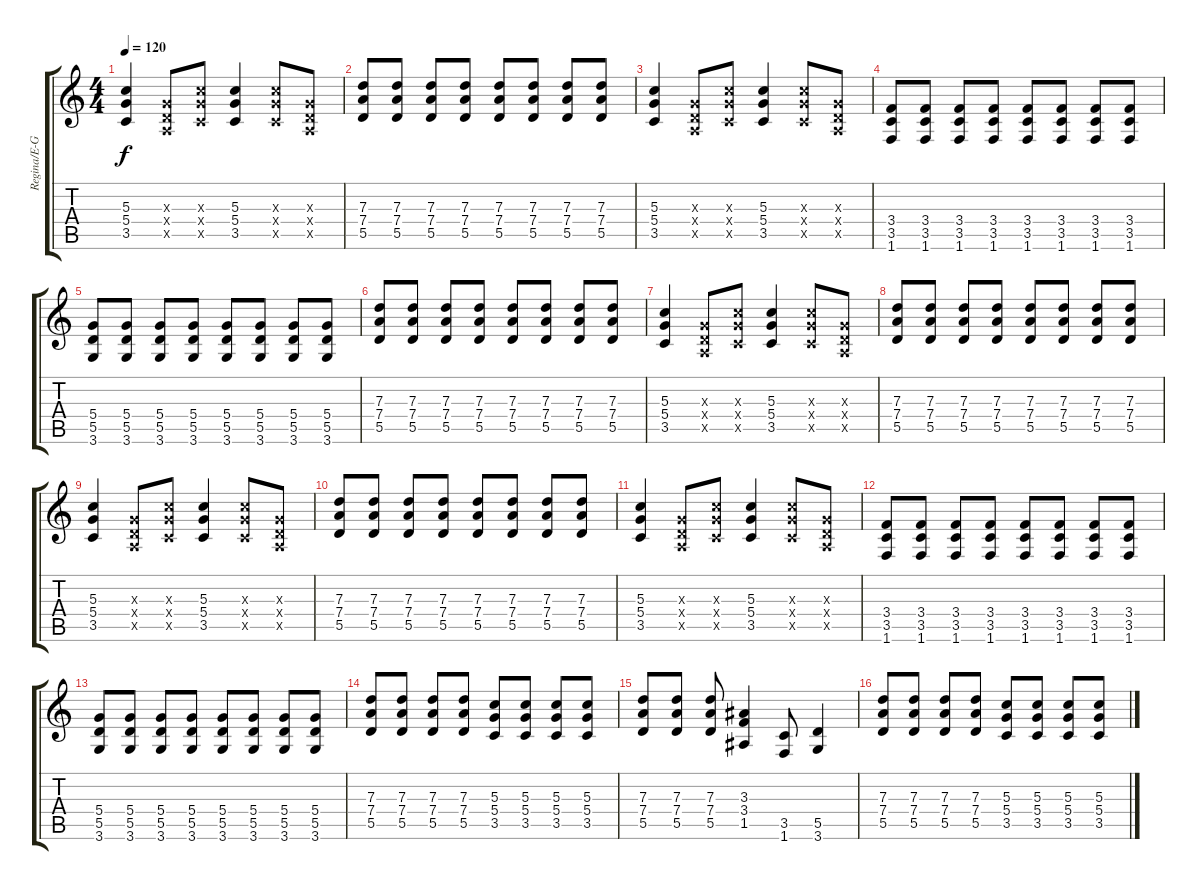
\track ("Regina/E-Guitar " "Regina/E-G") {instrument distortionguitar}
\staff {score tabs}
\tuning (E4 B3 G3 D3 A2 E2) {hide}
\ts (4 4)
\tempo 120
\clef g2
\ks c
(5.3 5.4 3.5).4{dy f} (0.3{x} 0.4{x} 0.5{x}).8 (5.3{x} 5.4{x} 3.5{x}).8 (5.3 5.4 3.5).4 (5.3{x} 5.4{x} 3.5{x}).8 (0.3{x} 0.4{x} 0.5{x}).8 |
(7.3 7.4 5.5).8 (7.3 7.4 5.5).8 (7.3 7.4 5.5).8 (7.3 7.4 5.5).8 (7.3 7.4 5.5).8 (7.3 7.4 5.5).8 (7.3 7.4 5.5).8 (7.3 7.4 5.5).8 |
(5.3 5.4 3.5).4 (0.3{x} 0.4{x} 0.5{x}).8 (5.3{x} 5.4{x} 3.5{x}).8 (5.3 5.4 3.5).4 (5.3{x} 5.4{x} 3.5{x}).8 (0.3{x} 0.4{x} 0.5{x}).8 |
(3.4 3.5 1.6).8 (3.4 3.5 1.6).8 (3.4 3.5 1.6).8 (3.4 3.5 1.6).8 (3.4 3.5 1.6).8 (3.4 3.5 1.6).8 (3.4 3.5 1.6).8 (3.4 3.5 1.6).8 |
(5.4 5.5 3.6).8 (5.4 5.5 3.6).8 (5.4 5.5 3.6).8 (5.4 5.5 3.6).8 (5.4 5.5 3.6).8 (5.4 5.5 3.6).8 (5.4 5.5 3.6).8 (5.4 5.5 3.6).8 |
(7.3 7.4 5.5).8 (7.3 7.4 5.5).8 (7.3 7.4 5.5).8 (7.3 7.4 5.5).8 (7.3 7.4 5.5).8 (7.3 7.4 5.5).8 (7.3 7.4 5.5).8 (7.3 7.4 5.5).8 |
(5.3 5.4 3.5).4 (0.3{x} 0.4{x} 0.5{x}).8 (5.3{x} 5.4{x} 3.5{x}).8 (5.3 5.4 3.5).4 (5.3{x} 5.4{x} 3.5{x}).8 (0.3{x} 0.4{x} 0.5{x}).8 |
(7.3 7.4 5.5).8 (7.3 7.4 5.5).8 (7.3 7.4 5.5).8 (7.3 7.4 5.5).8 (7.3 7.4 5.5).8 (7.3 7.4 5.5).8 (7.3 7.4 5.5).8 (7.3 7.4 5.5).8 |
(5.3 5.4 3.5).4 (0.3{x} 0.4{x} 0.5{x}).8 (5.3{x} 5.4{x} 3.5{x}).8 (5.3 5.4 3.5).4 (5.3{x} 5.4{x} 3.5{x}).8 (0.3{x} 0.4{x} 0.5{x}).8 |
(7.3 7.4 5.5).8 (7.3 7.4 5.5).8 (7.3 7.4 5.5).8 (7.3 7.4 5.5).8 (7.3 7.4 5.5).8 (7.3 7.4 5.5).8 (7.3 7.4 5.5).8 (7.3 7.4 5.5).8 |
(5.3 5.4 3.5).4 (0.3{x} 0.4{x} 0.5{x}).8 (5.3{x} 5.4{x} 3.5{x}).8 (5.3 5.4 3.5).4 (5.3{x} 5.4{x} 3.5{x}).8 (0.3{x} 0.4{x} 0.5{x}).8 |
(3.4 3.5 1.6).8 (3.4 3.5 1.6).8 (3.4 3.5 1.6).8 (3.4 3.5 1.6).8 (3.4 3.5 1.6).8 (3.4 3.5 1.6).8 (3.4 3.5 1.6).8 (3.4 3.5 1.6).8 |
(5.4 5.5 3.6).8 (5.4 5.5 3.6).8 (5.4 5.5 3.6).8 (5.4 5.5 3.6).8 (5.4 5.5 3.6).8 (5.4 5.5 3.6).8 (5.4 5.5 3.6).8 (5.4 5.5 3.6).8 |
(7.3 7.4 5.5).8 (7.3 7.4 5.5).8 (7.3 7.4 5.5).8 (7.3 7.4 5.5).8 (5.3 5.4 3.5).8 (5.3 5.4 3.5).8 (5.3 5.4 3.5).8 (5.3 5.4 3.5).8 |
(7.3 7.4 5.5).8 (7.3 7.4 5.5).8 (7.3 7.4 5.5).8 (3.3 3.4 1.5).4 (3.5 1.6).8 (5.5 3.6).4 |
(7.3 7.4 5.5).8 (7.3 7.4 5.5).8 (7.3 7.4 5.5).8 (7.3 7.4 5.5).8 (5.3 5.4 3.5).8 (5.3 5.4 3.5).8 (5.3 5.4 3.5).8 (5.3 5.4 3.5).8
